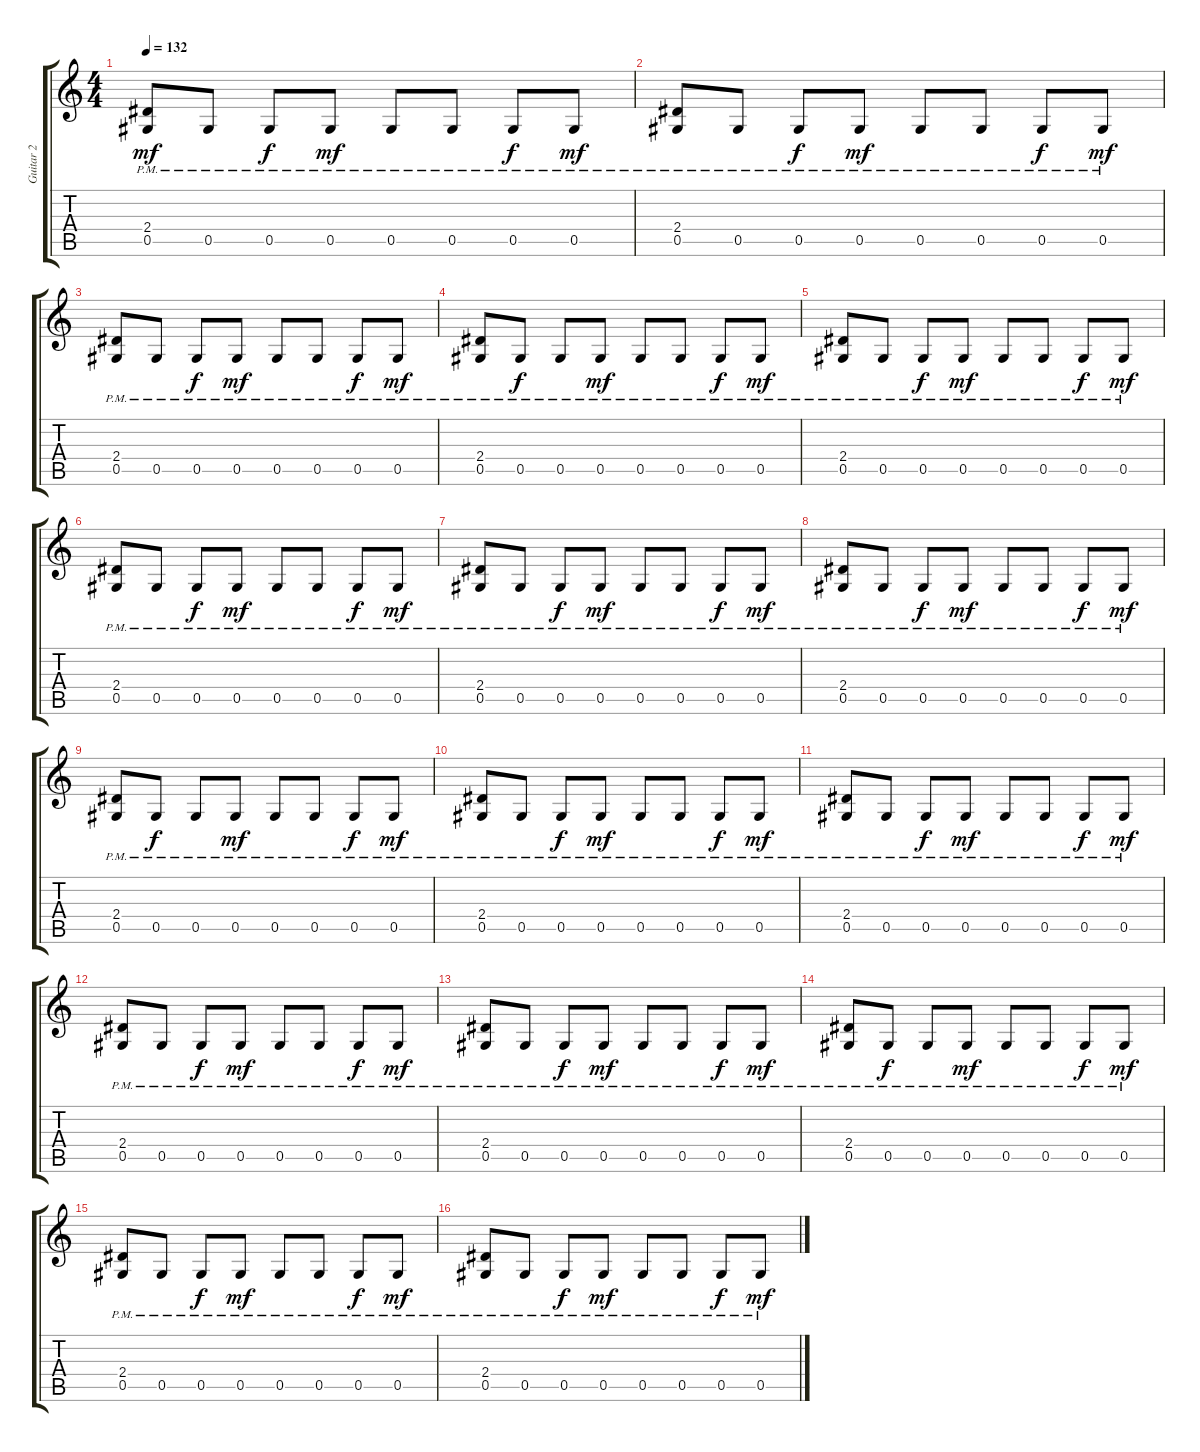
\track ("Guitar 2" "Guitar 2") {instrument overdrivenguitar}
\staff {score tabs}
\tuning (Eb4 Bb3 Gb3 Db3 Ab2 Eb2) {hide}
\ts (4 4)
\tempo 132
\clef g2
\ks c
(2.4 0.5{pm}).8{dy mf} 0.5{pm}.8 0.5{pm}.8{dy f} 0.5{pm}.8{dy mf} 0.5{pm}.8 0.5{pm}.8 0.5{pm}.8{dy f} 0.5{pm}.8{dy mf} |
(2.4 0.5{pm}).8 0.5{pm}.8 0.5{pm}.8{dy f} 0.5{pm}.8{dy mf} 0.5{pm}.8 0.5{pm}.8 0.5{pm}.8{dy f} 0.5{pm}.8{dy mf} |
(2.4 0.5{pm}).8 0.5{pm}.8 0.5{pm}.8{dy f} 0.5{pm}.8{dy mf} 0.5{pm}.8 0.5{pm}.8 0.5{pm}.8{dy f} 0.5{pm}.8{dy mf} |
(2.4 0.5{pm}).8 0.5{pm}.8{dy f} 0.5{pm}.8 0.5{pm}.8{dy mf} 0.5{pm}.8 0.5{pm}.8 0.5{pm}.8{dy f} 0.5{pm}.8{dy mf} |
(2.4 0.5{pm}).8 0.5{pm}.8 0.5{pm}.8{dy f} 0.5{pm}.8{dy mf} 0.5{pm}.8 0.5{pm}.8 0.5{pm}.8{dy f} 0.5{pm}.8{dy mf} |
(2.4 0.5{pm}).8 0.5{pm}.8 0.5{pm}.8{dy f} 0.5{pm}.8{dy mf} 0.5{pm}.8 0.5{pm}.8 0.5{pm}.8{dy f} 0.5{pm}.8{dy mf} |
(2.4 0.5{pm}).8 0.5{pm}.8 0.5{pm}.8{dy f} 0.5{pm}.8{dy mf} 0.5{pm}.8 0.5{pm}.8 0.5{pm}.8{dy f} 0.5{pm}.8{dy mf} |
(2.4 0.5{pm}).8 0.5{pm}.8 0.5{pm}.8{dy f} 0.5{pm}.8{dy mf} 0.5{pm}.8 0.5{pm}.8 0.5{pm}.8{dy f} 0.5{pm}.8{dy mf} |
(2.4 0.5{pm}).8 0.5{pm}.8{dy f} 0.5{pm}.8 0.5{pm}.8{dy mf} 0.5{pm}.8 0.5{pm}.8 0.5{pm}.8{dy f} 0.5{pm}.8{dy mf} |
(2.4 0.5{pm}).8 0.5{pm}.8 0.5{pm}.8{dy f} 0.5{pm}.8{dy mf} 0.5{pm}.8 0.5{pm}.8 0.5{pm}.8{dy f} 0.5{pm}.8{dy mf} |
(2.4 0.5{pm}).8 0.5{pm}.8 0.5{pm}.8{dy f} 0.5{pm}.8{dy mf} 0.5{pm}.8 0.5{pm}.8 0.5{pm}.8{dy f} 0.5{pm}.8{dy mf} |
(2.4 0.5{pm}).8 0.5{pm}.8 0.5{pm}.8{dy f} 0.5{pm}.8{dy mf} 0.5{pm}.8 0.5{pm}.8 0.5{pm}.8{dy f} 0.5{pm}.8{dy mf} |
(2.4 0.5{pm}).8 0.5{pm}.8 0.5{pm}.8{dy f} 0.5{pm}.8{dy mf} 0.5{pm}.8 0.5{pm}.8 0.5{pm}.8{dy f} 0.5{pm}.8{dy mf} |
(2.4 0.5{pm}).8 0.5{pm}.8{dy f} 0.5{pm}.8 0.5{pm}.8{dy mf} 0.5{pm}.8 0.5{pm}.8 0.5{pm}.8{dy f} 0.5{pm}.8{dy mf} |
(2.4 0.5{pm}).8 0.5{pm}.8 0.5{pm}.8{dy f} 0.5{pm}.8{dy mf} 0.5{pm}.8 0.5{pm}.8 0.5{pm}.8{dy f} 0.5{pm}.8{dy mf} |
(2.4 0.5{pm}).8 0.5{pm}.8 0.5{pm}.8{dy f} 0.5{pm}.8{dy mf} 0.5{pm}.8 0.5{pm}.8 0.5{pm}.8{dy f} 0.5{pm}.8{dy mf}
